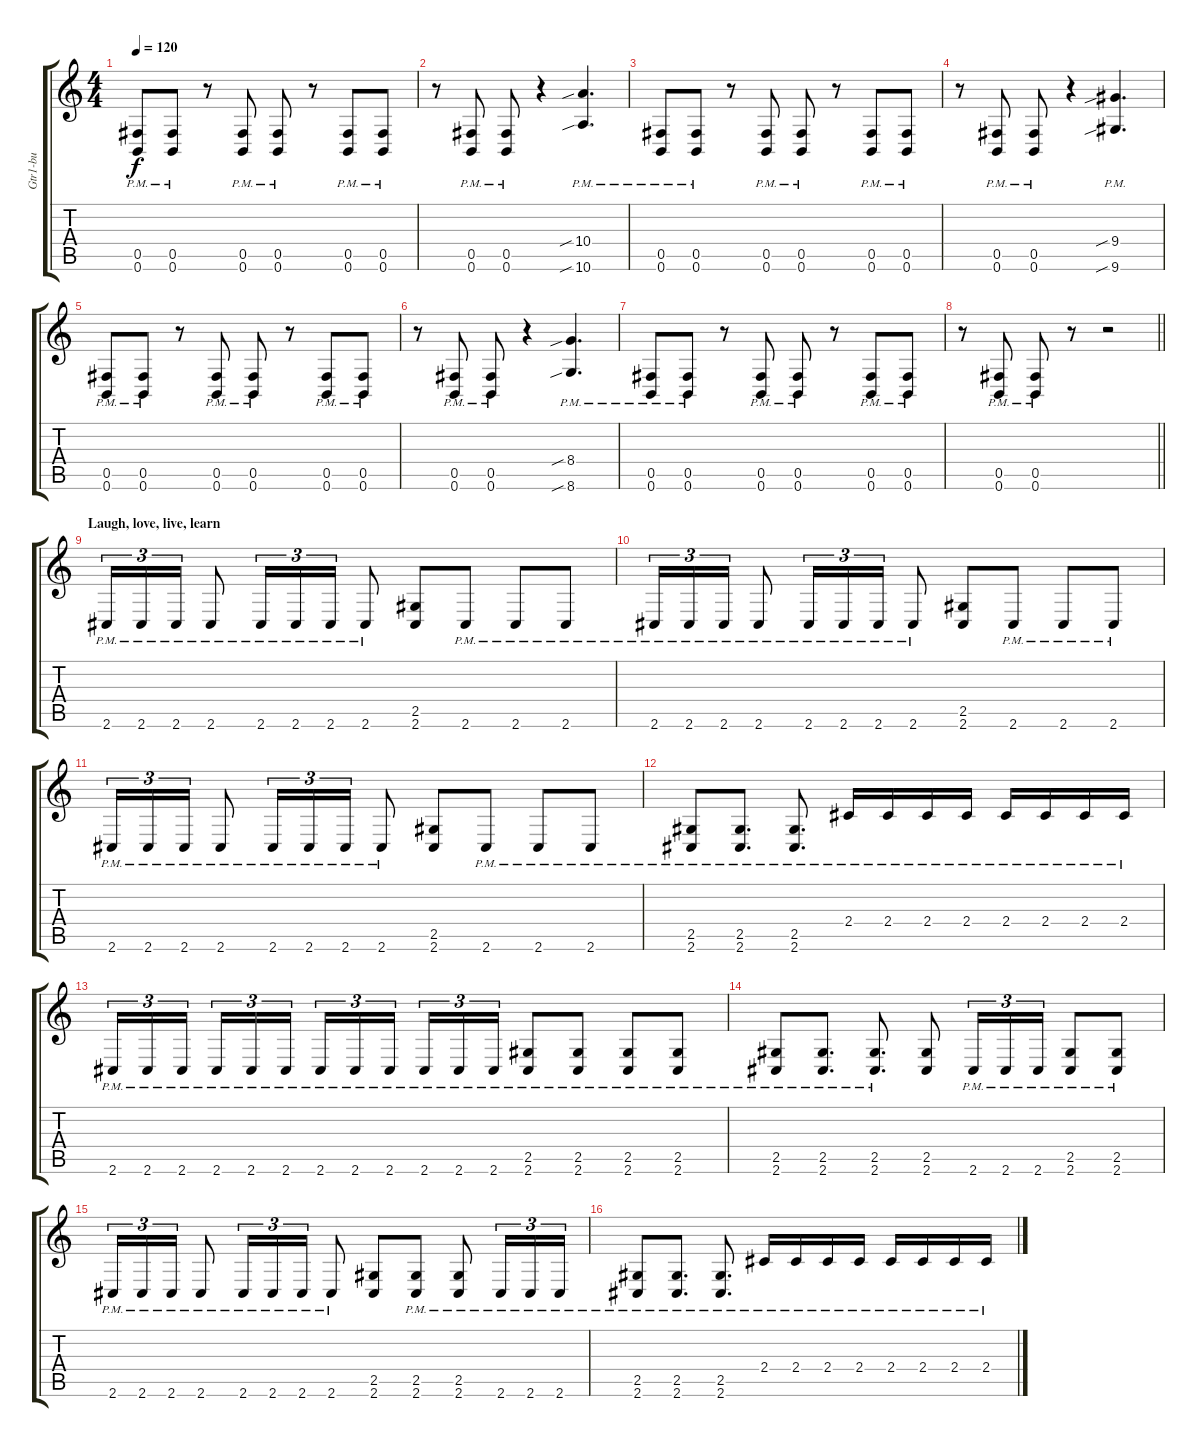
\track ("Gtr1-bu" "Gtr1-bu") {mute instrument acousticguitarsteel}
\staff {score tabs}
\tuning (Eb4 B3 Gb3 B2 Gb2 B1) {hide}
\ts (4 4)
\tempo 120
\clef g2
\ks c
(0.5{pm} 0.6).8{dy f} (0.5{pm} 0.6).8 r.8 (0.5{pm} 0.6).8 (0.5{pm} 0.6).8 r.8 (0.5{pm} 0.6).8 (0.5{pm} 0.6).8 |
r.8 (0.5{pm} 0.6).8 (0.5{pm} 0.6).8 r.4 (10.4{sib} 10.6{sib pm}).4{d} |
(0.5{pm} 0.6).8 (0.5{pm} 0.6).8 r.8 (0.5{pm} 0.6).8 (0.5{pm} 0.6).8 r.8 (0.5{pm} 0.6).8 (0.5{pm} 0.6).8 |
r.8 (0.5{pm} 0.6).8 (0.5{pm} 0.6).8 r.4 (9.4{sib} 9.6{sib pm}).4{d} |
(0.5{pm} 0.6).8 (0.5{pm} 0.6).8 r.8 (0.5{pm} 0.6).8 (0.5{pm} 0.6).8 r.8 (0.5{pm} 0.6).8 (0.5{pm} 0.6).8 |
r.8 (0.5{pm} 0.6).8 (0.5{pm} 0.6).8 r.4 (8.4{sib} 8.6{sib pm}).4{d} |
(0.5{pm} 0.6).8 (0.5{pm} 0.6).8 r.8 (0.5{pm} 0.6).8 (0.5{pm} 0.6).8 r.8 (0.5{pm} 0.6).8 (0.5{pm} 0.6).8 |
\barLineRight lightlight
r.8 (0.5{pm} 0.6).8 (0.5{pm} 0.6).8 r.8 r.2 |
\section ("" "Laugh, love, live, learn")
2.6{pm}.16{tu (3 2)} 2.6{pm}.16{tu (3 2)} 2.6{pm}.16{tu (3 2)} 2.6{pm}.8 2.6{pm}.16{tu (3 2)} 2.6{pm}.16{tu (3 2)} 2.6{pm}.16{tu (3 2)} 2.6{pm}.8 (2.5 2.6).8 2.6{pm}.8 2.6{pm}.8 2.6{pm}.8 |
2.6{pm}.16{tu (3 2)} 2.6{pm}.16{tu (3 2)} 2.6{pm}.16{tu (3 2)} 2.6{pm}.8 2.6{pm}.16{tu (3 2)} 2.6{pm}.16{tu (3 2)} 2.6{pm}.16{tu (3 2)} 2.6{pm}.8 (2.5 2.6).8 2.6{pm}.8 2.6{pm}.8 2.6{pm}.8 |
2.6{pm}.16{tu (3 2)} 2.6{pm}.16{tu (3 2)} 2.6{pm}.16{tu (3 2)} 2.6{pm}.8 2.6{pm}.16{tu (3 2)} 2.6{pm}.16{tu (3 2)} 2.6{pm}.16{tu (3 2)} 2.6{pm}.8 (2.5 2.6).8 2.6{pm}.8 2.6{pm}.8 2.6{pm}.8 |
(2.5{pm} 2.6{pm}).8 (2.5{pm} 2.6{pm}).8{d} (2.5{pm} 2.6{pm}).8{d} 2.4{pm}.16 2.4{pm}.16 2.4{pm}.16 2.4{pm}.16 2.4{pm}.16 2.4{pm}.16 2.4{pm}.16 2.4{pm}.16 |
2.6{pm}.16{tu (3 2)} 2.6{pm}.16{tu (3 2)} 2.6{pm}.16{tu (3 2) beam splitsecondary} 2.6{pm}.16{tu (3 2)} 2.6{pm}.16{tu (3 2)} 2.6{pm}.16{tu (3 2)} 2.6{pm}.16{tu (3 2)} 2.6{pm}.16{tu (3 2)} 2.6{pm}.16{tu (3 2) beam splitsecondary} 2.6{pm}.16{tu (3 2)} 2.6{pm}.16{tu (3 2)} 2.6{pm}.16{tu (3 2)} (2.5{pm} 2.6{pm}).8 (2.5{pm} 2.6{pm}).8 (2.5{pm} 2.6{pm}).8 (2.5{pm} 2.6{pm}).8 |
(2.5{pm} 2.6{pm}).8 (2.5{pm} 2.6{pm}).8{d} (2.5{pm} 2.6{pm}).8{d} (2.5 2.6).8 2.6{pm}.16{tu (3 2)} 2.6{pm}.16{tu (3 2)} 2.6{pm}.16{tu (3 2)} (2.5 2.6{pm}).8 (2.5 2.6{pm}).8 |
2.6{pm}.16{tu (3 2)} 2.6{pm}.16{tu (3 2)} 2.6{pm}.16{tu (3 2)} 2.6{pm}.8 2.6{pm}.16{tu (3 2)} 2.6{pm}.16{tu (3 2)} 2.6{pm}.16{tu (3 2)} 2.6{pm}.8 (2.5 2.6).8 (2.5 2.6{pm}).8 (2.5 2.6{pm}).8 2.6{pm}.16{tu (3 2)} 2.6{pm}.16{tu (3 2)} 2.6{pm}.16{tu (3 2)} |
(2.5{pm} 2.6{pm}).8 (2.5{pm} 2.6{pm}).8{d} (2.5{pm} 2.6{pm}).8{d} 2.4{pm}.16 2.4{pm}.16 2.4{pm}.16 2.4{pm}.16 2.4{pm}.16 2.4{pm}.16 2.4{pm}.16 2.4{pm}.16
